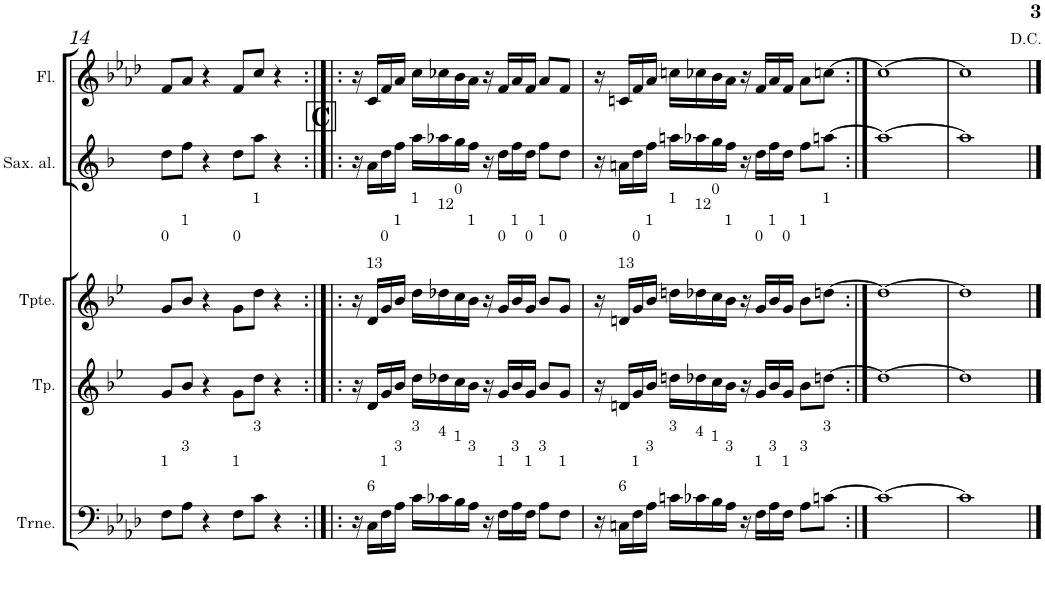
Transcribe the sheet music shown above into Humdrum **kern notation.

**kern	**kern	**kern	**kern	**kern
*part5	*part4	*part3	*part2	*part1
*staff5	*staff4	*staff3	*staff2	*staff1
*I"C ClavF	*I"Bb	*I"Bb - Pirata	*I"Eb	*I"C ClavG
!!LO:PB:g=z
*clefF4	*clefG2	*clefG2	*clefG2	*clefG2
*	*Trd1c2	*Trd1c2	*Trd5c9	*
*k[b-e-a-d-]	*k[b-e-]	*k[b-e-]	*k[b-]	*k[b-e-a-d-]
*A-:	*B-:	*B-:	*F:	*A-:
*M4/4	*M4/4	*M4/4	*M4/4	*M4/4
=14	=14	=14	=14	=14
!	!	!LO:TX:a:t=0	!	!
!LO:TX:a:t=1	!	!	!	!
8F\L	8g/L	8g/L	8dd\L	8f/L
!	!	!LO:TX:a:t=1	!	!
!LO:TX:a:t=3	!	!	!	!
8A-\J	8b-/J	8b-/J	8ff\J	8a-/J
4r	4r	4r	4r	4r
!	!	!LO:TX:a:t=0	!	!
!LO:TX:a:t=1	!	!	!	!
8F\L	8g\L	8g\L	8dd\L	8f/L
!	!	!LO:TX:a:t=1	!	!
!LO:TX:a:t=3	!	!	!	!
8c\J	8dd\J	8dd\J	8aa\J	8cc/J
4r	4r	4r	4r	4r
!!LO:REH:place=s1:b:B:cj:fs=15.7124:t=C
=15:|!|:	=15:|!|:	=15:|!|:	=15:|!|:	=15:|!|:
16r	16r	16r	16r	16r
!	!	!LO:TX:a:t=13	!	!
!LO:TX:a:t=6	!	!	!	!
16C\LL	16d/LL	16d/LL	16a\LL	16c/LL
!	!	!LO:TX:a:t=0	!	!
!LO:TX:a:t=1	!	!	!	!
16F\	16g/	16g/	16dd\	16f/
!	!	!LO:TX:a:t=1	!	!
!LO:TX:a:t=3	!	!	!	!
16A-\JJ	16b-/JJ	16b-/JJ	16ff\JJ	16a-/JJ
!	!	!LO:TX:a:t=1	!	!
!LO:TX:a:t=3	!	!	!	!
16c\LL	16dd\LL	16dd\LL	16aa\LL	16cc\LL
!	!	!LO:TX:a:t=12	!	!
!LO:TX:a:t=4	!	!	!	!
16c-X\	16dd-X\	16dd-X\	16aa-X\	16cc-X\
!	!	!LO:TX:a:t=0	!	!
!LO:TX:a:t=1	!	!	!	!
16B-\	16cc\	16cc\	16gg\	16b-\
!	!	!LO:TX:a:t=1	!	!
!LO:TX:a:t=3	!	!	!	!
16A-\JJ	16b-\JJ	16b-\JJ	16ff\JJ	16a-\JJ
16r	16r	16r	16r	16r
!	!	!LO:TX:a:t=0	!	!
!LO:TX:a:t=1	!	!	!	!
16F\LL	16g/LL	16g/LL	16dd\LL	16f/LL
!	!	!LO:TX:a:t=1	!	!
!LO:TX:a:t=3	!	!	!	!
16A-\	16b-/	16b-/	16ff\	16a-/
!	!	!LO:TX:a:t=0	!	!
!LO:TX:a:t=1	!	!	!	!
16F\JJ	16g/JJ	16g/JJ	16dd\JJ	16f/JJ
!	!	!LO:TX:a:t=1	!	!
!LO:TX:a:t=3	!	!	!	!
8A-\L	8b-/L	8b-/L	8ff\L	8a-/L
!	!	!LO:TX:a:t=0	!	!
!LO:TX:a:t=1	!	!	!	!
8F\J	8g/J	8g/J	8dd\J	8f/J
=16	=16	=16	=16	=16
16r	16r	16r	16r	16r
!	!	!LO:TX:a:t=13	!	!
!LO:TX:a:t=6	!	!	!	!
16Cn\LL	16dn/LL	16dn/LL	16an\LL	16cn/LL
!	!	!LO:TX:a:t=0	!	!
!LO:TX:a:t=1	!	!	!	!
16F\	16g/	16g/	16dd\	16f/
!	!	!LO:TX:a:t=1	!	!
!LO:TX:a:t=3	!	!	!	!
16A-\JJ	16b-/JJ	16b-/JJ	16ff\JJ	16a-/JJ
!	!	!LO:TX:a:t=1	!	!
!LO:TX:a:t=3	!	!	!	!
16cn\LL	16ddn\LL	16ddn\LL	16aan\LL	16ccn\LL
!	!	!LO:TX:a:t=12	!	!
!LO:TX:a:t=4	!	!	!	!
16c-X\	16dd-X\	16dd-X\	16aa-X\	16cc-X\
!	!	!LO:TX:a:t=0	!	!
!LO:TX:a:t=1	!	!	!	!
16B-\	16cc\	16cc\	16gg\	16b-\
!	!	!LO:TX:a:t=1	!	!
!LO:TX:a:t=3	!	!	!	!
16A-\JJ	16b-\JJ	16b-\JJ	16ff\JJ	16a-\JJ
16r	16r	16r	16r	16r
!	!	!LO:TX:a:t=0	!	!
!LO:TX:a:t=1	!	!	!	!
16F\LL	16g/LL	16g/LL	16dd\LL	16f/LL
!	!	!LO:TX:a:t=1	!	!
!LO:TX:a:t=3	!	!	!	!
16A-\	16b-/	16b-/	16ff\	16a-/
!	!	!LO:TX:a:t=0	!	!
!LO:TX:a:t=1	!	!	!	!
16F\JJ	16g/JJ	16g/JJ	16dd\JJ	16f/JJ
!	!	!LO:TX:a:t=1	!	!
!LO:TX:a:t=3	!	!	!	!
8A-\L	8b-\L	8b-\L	8ff\L	8a-\L
!	!	!LO:TX:a:t=1	!	!
!LO:TX:a:t=3	!	!	!	!
[>8cn\J	[>8ddn\J	[>8ddn\J	[>8aan\J	[>8ccn\J
=17:|!	=17:|!	=17:|!	=17:|!	=17:|!
1c_	1dd_	1dd_	1aa_	1cc_
=18	=18	=18	=18	=18
1c]	1dd]	1dd]	1aa]	1cc]
==	==	==	==	==
*-	*-	*-	*-	*-
